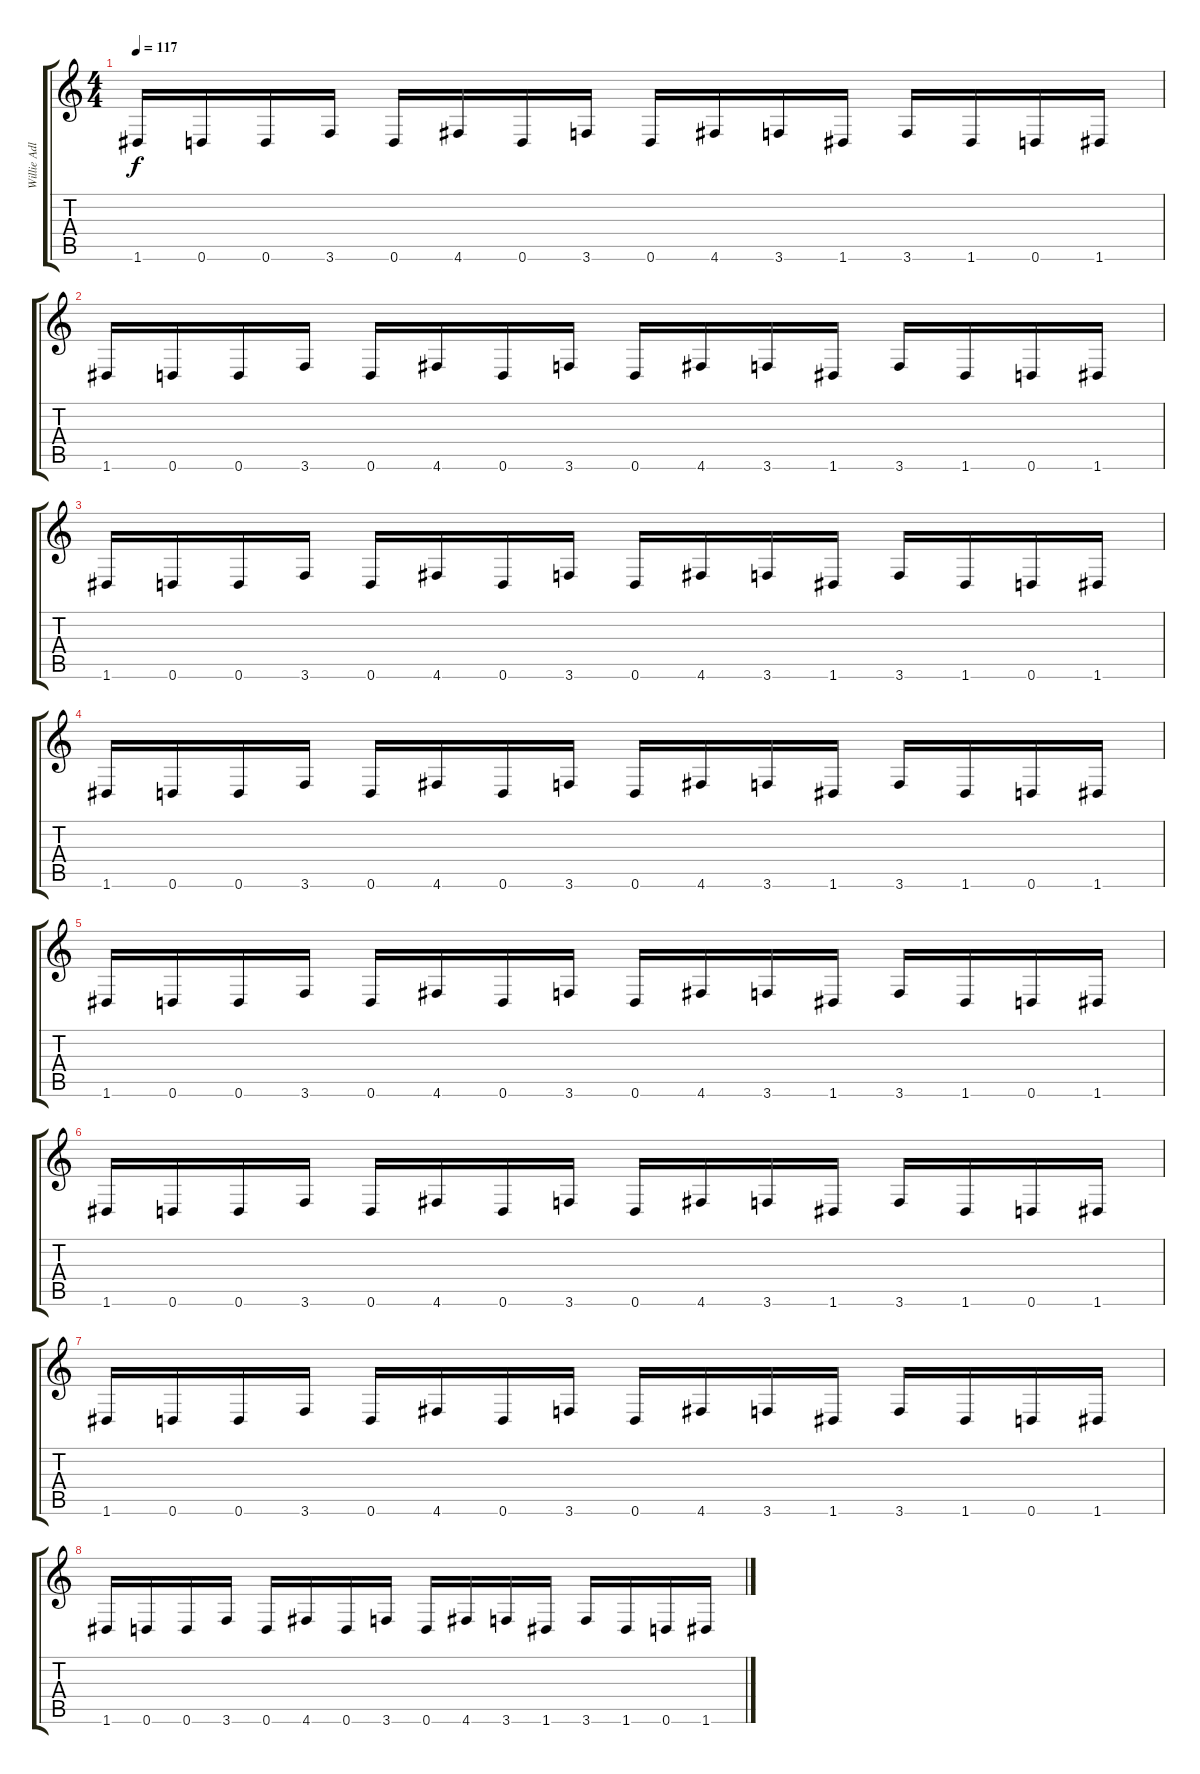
\track ("Willie Adler" "Willie Adl") {instrument distortionguitar}
\staff {score tabs}
\tuning (E4 B3 G3 D3 A2 D2) {hide}
\ts (4 4)
\tempo 117
\clef g2
\ks c
1.6.16{dy f} 0.6.16 0.6.16 3.6.16 0.6.16 4.6.16 0.6.16 3.6.16 0.6.16 4.6.16 3.6.16 1.6.16 3.6.16 1.6.16 0.6.16 1.6.16 |
1.6.16 0.6.16 0.6.16 3.6.16 0.6.16 4.6.16 0.6.16 3.6.16 0.6.16 4.6.16 3.6.16 1.6.16 3.6.16 1.6.16 0.6.16 1.6.16 |
1.6.16 0.6.16 0.6.16 3.6.16 0.6.16 4.6.16 0.6.16 3.6.16 0.6.16 4.6.16 3.6.16 1.6.16 3.6.16 1.6.16 0.6.16 1.6.16 |
1.6.16 0.6.16 0.6.16 3.6.16 0.6.16 4.6.16 0.6.16 3.6.16 0.6.16 4.6.16 3.6.16 1.6.16 3.6.16 1.6.16 0.6.16 1.6.16 |
1.6.16 0.6.16 0.6.16 3.6.16 0.6.16 4.6.16 0.6.16 3.6.16 0.6.16 4.6.16 3.6.16 1.6.16 3.6.16 1.6.16 0.6.16 1.6.16 |
1.6.16 0.6.16 0.6.16 3.6.16 0.6.16 4.6.16 0.6.16 3.6.16 0.6.16 4.6.16 3.6.16 1.6.16 3.6.16 1.6.16 0.6.16 1.6.16 |
1.6.16 0.6.16 0.6.16 3.6.16 0.6.16 4.6.16 0.6.16 3.6.16 0.6.16 4.6.16 3.6.16 1.6.16 3.6.16 1.6.16 0.6.16 1.6.16 |
1.6.16 0.6.16 0.6.16 3.6.16 0.6.16 4.6.16 0.6.16 3.6.16 0.6.16 4.6.16 3.6.16 1.6.16 3.6.16 1.6.16 0.6.16 1.6.16
